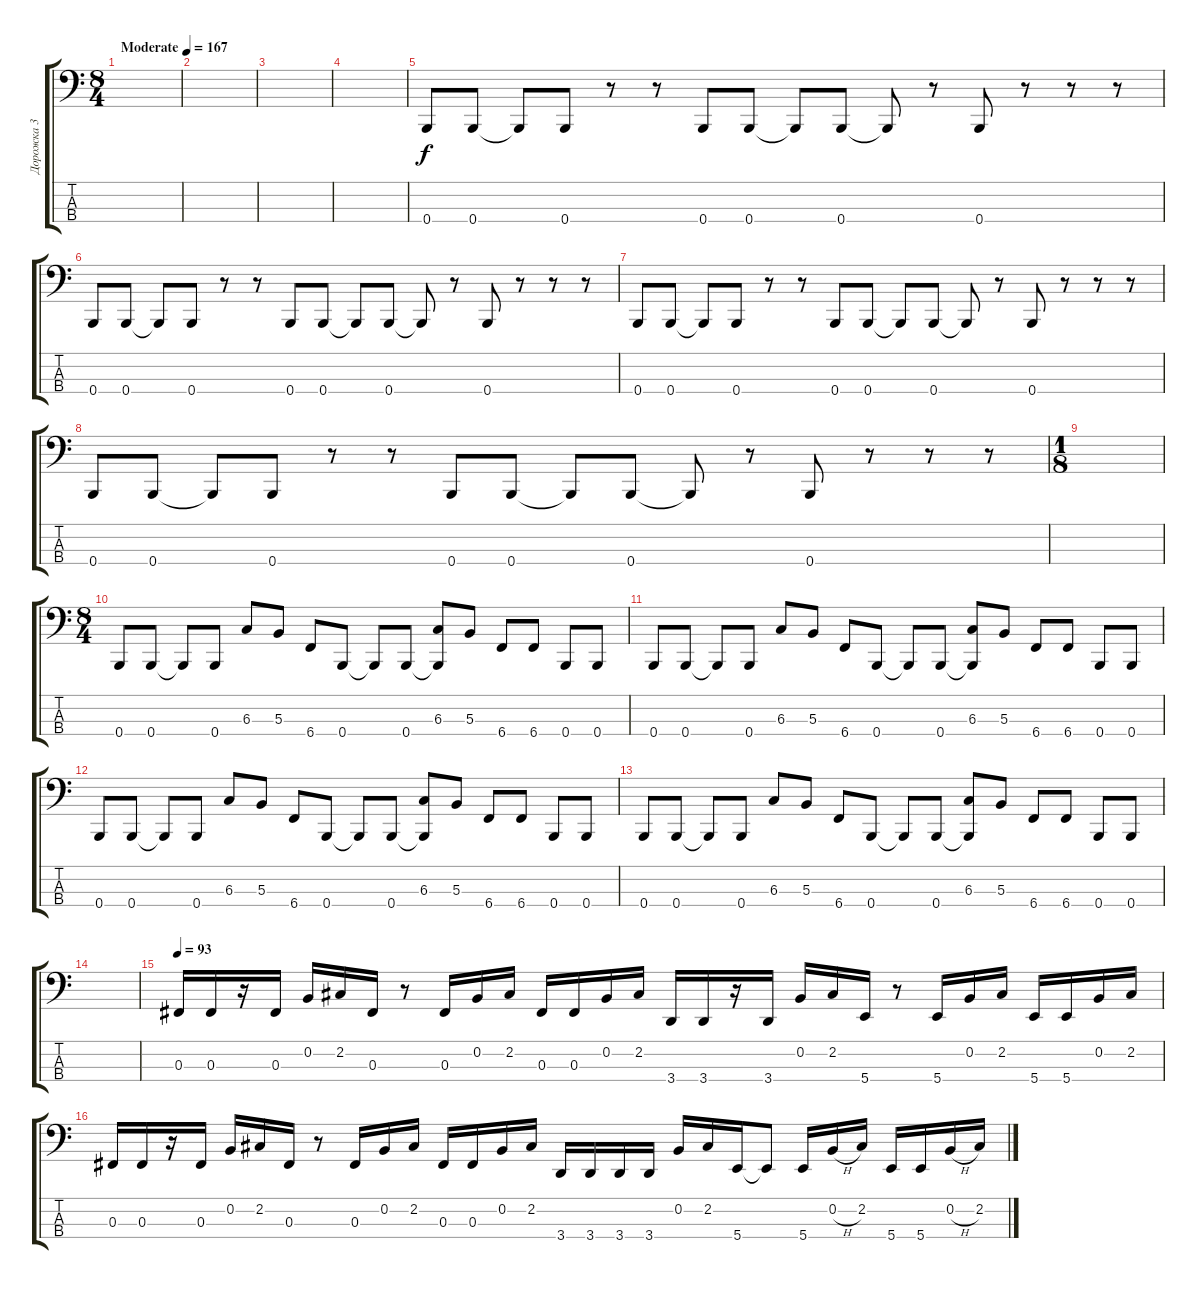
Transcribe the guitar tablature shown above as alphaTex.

\track ("Дорожка 3" "Дорожка 3") {instrument slapbass2}
\staff {score tabs}
\tuning (E2 B1 Gb1 B0) {hide}
\ts (8 4)
\tempo (167 "Moderate")
\tempo 180
\tempo (167 "Moderate")
\clef f4
\ks c
|
|
|
|
0.4.8 0.4.8 0.4{t}.8 0.4.8 r.8 r.8 0.4.8 0.4.8 0.4{t}.8 0.4.8 0.4{t}.8 r.8 0.4.8 r.8 r.8 r.8 |
0.4.8 0.4.8 0.4{t}.8 0.4.8 r.8 r.8 0.4.8 0.4.8 0.4{t}.8 0.4.8 0.4{t}.8 r.8 0.4.8 r.8 r.8 r.8 |
0.4.8 0.4.8 0.4{t}.8 0.4.8 r.8 r.8 0.4.8 0.4.8 0.4{t}.8 0.4.8 0.4{t}.8 r.8 0.4.8 r.8 r.8 r.8 |
0.4.8 0.4.8 0.4{t}.8 0.4.8 r.8 r.8 0.4.8 0.4.8 0.4{t}.8 0.4.8 0.4{t}.8 r.8 0.4.8 r.8 r.8 r.8 |
\ts (1 8)
|
\ts (8 4)
0.4.8 0.4.8 0.4{t}.8 0.4.8 6.3.8 5.3.8 6.4.8 0.4.8 0.4{t}.8 0.4.8 (6.3 0.4{t}).8 5.3.8 6.4.8 6.4.8 0.4.8 0.4.8 |
0.4.8 0.4.8 0.4{t}.8 0.4.8 6.3.8 5.3.8 6.4.8 0.4.8 0.4{t}.8 0.4.8 (6.3 0.4{t}).8 5.3.8 6.4.8 6.4.8 0.4.8 0.4.8 |
0.4.8 0.4.8 0.4{t}.8 0.4.8 6.3.8 5.3.8 6.4.8 0.4.8 0.4{t}.8 0.4.8 (6.3 0.4{t}).8 5.3.8 6.4.8 6.4.8 0.4.8 0.4.8 |
0.4.8 0.4.8 0.4{t}.8 0.4.8 6.3.8 5.3.8 6.4.8 0.4.8 0.4{t}.8 0.4.8 (6.3 0.4{t}).8 5.3.8 6.4.8 6.4.8 0.4.8 0.4.8 |
|
\tempo 93
0.3.16 0.3.16 r.16 0.3.16 0.2.16 2.2.16 0.3.16 r.8 0.3.16 0.2.16 2.2.16 0.3.16 0.3.16 0.2.16 2.2.16 3.4.16 3.4.16 r.16 3.4.16 0.2.16 2.2.16 5.4.16 r.8 5.4.16 0.2.16 2.2.16 5.4.16 5.4.16 0.2.16 2.2.16 |
0.3.16 0.3.16 r.16 0.3.16 0.2.16 2.2.16 0.3.16 r.8 0.3.16 0.2.16 2.2.16 0.3.16 0.3.16 0.2.16 2.2.16 3.4.16 3.4.16 3.4.16 3.4.16 0.2.16 2.2.16 5.4.16 5.4{t}.8 5.4.16 0.2{h}.16 2.2.16 5.4.16 5.4.16 0.2{h}.16 2.2.16
